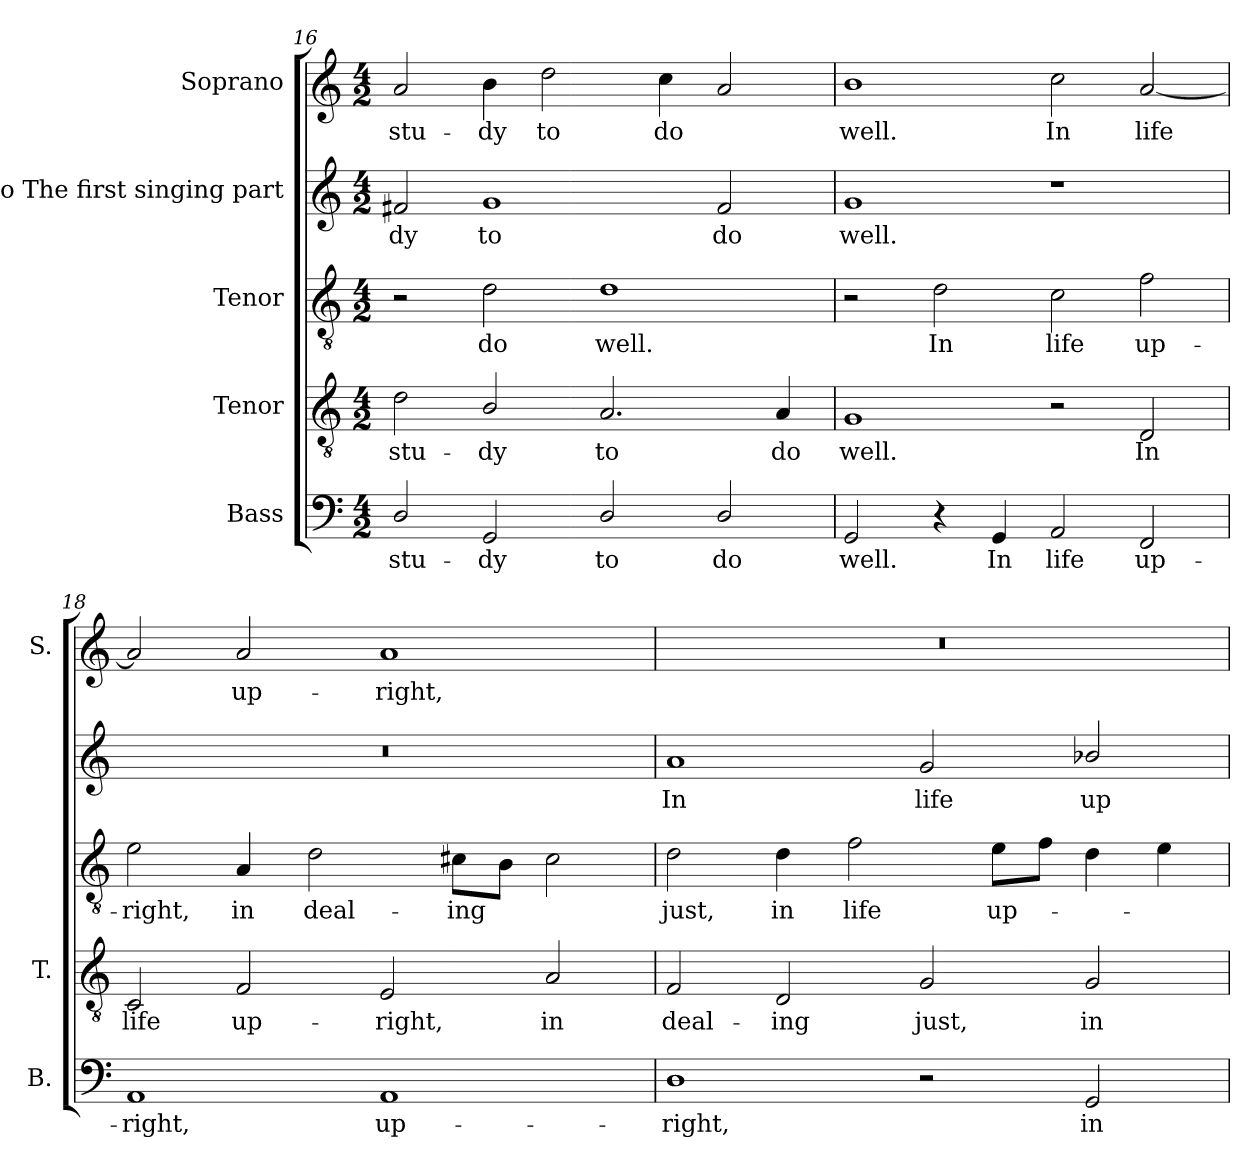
**kern	**text	**kern	**text	**kern	**text	**kern	**text	**kern	**text
*part5	*part5	*part4	*part4	*part3	*part3	*part2	*part2	*part1	*part1
*staff5	*staff5	*staff4	*staff4	*staff3	*staff3	*staff2	*staff2	*staff1	*staff1
*I"Bass	*	*I"Tenor	*	*I"Tenor	*	*I"Alto The first singing part	*	*I"Soprano	*
*I'B.	*	*I'T.	*	*	*	*	*	*I'S.	*
!!LO:LB:g=z
*clefF4	*	*clefGv2	*	*clefGv2	*	*clefG2	*	*clefG2	*
*	*	*ITrd7c12	*	*ITrd7c12	*	*ITrd7c12	*	*	*
*k[]	*	*k[]	*	*k[]	*	*k[]	*	*k[]	*
*C:	*	*C:	*	*C:	*	*C:	*	*C:	*
*M4/2	*	*M4/2	*	*M4/2	*	*M4/2	*	*M4/2	*
=16	=16	=16	=16	=16	=16	=16	=16	=16	=16
!	!LO:LY:b:color=#000000	!	!	!	!	!	!	!	!
!	!	!	!LO:LY:b:color=#000000	!	!	!	!	!	!
!	!	!	!	!	!	!	!LO:LY:b:color=#000000	!	!
!	!	!	!	!	!	!	!	!	!LO:LY:b:color=#000000
2Di/	stu-	2Di\	stu-	2r	.	2F#Xi/	-dy	2ai/	stu-
!	!LO:LY:b:color=#000000	!	!	!	!	!	!	!	!
!	!	!	!LO:LY:b:color=#000000	!	!	!	!	!	!
!	!	!	!	!	!LO:LY:b:color=#000000	!	!	!	!
!	!	!	!	!	!	!	!LO:LY:b:color=#000000	!	!
!	!	!	!	!	!	!	!	!	!LO:LY:b:color=#000000
2GGi/	-dy	2BBi/	-dy	2Di\	do	1Gi	to	4bi\	-dy
!	!	!	!	!	!	!	!	!	!LO:LY:b:color=#000000
.	.	.	.	.	.	.	.	2ddi\	to
!	!LO:LY:b:color=#000000	!	!	!	!	!	!	!	!
!	!	!	!LO:LY:b:color=#000000	!	!	!	!	!	!
!	!	!	!	!	!LO:LY:b:color=#000000	!	!	!	!
2Di/	to	2.AAi/	to	1Di	well.	.	.	.	.
!	!	!	!	!	!	!	!	!	!LO:LY:b:color=#000000
.	.	.	.	.	.	.	.	4cci\	do
!	!LO:LY:b:color=#000000	!	!	!	!	!	!	!	!
!	!	!	!	!	!	!	!LO:LY:b:color=#000000	!	!
2Di/	do	.	.	.	.	2F#i/	do	2ai/	.
!	!	!	!LO:LY:b:color=#000000	!	!	!	!	!	!
.	.	4AAi/	do	.	.	.	.	.	.
=17	=17	=17	=17	=17	=17	=17	=17	=17	=17
!	!LO:LY:b:color=#000000	!	!	!	!	!	!	!	!
!	!	!	!LO:LY:b:color=#000000	!	!	!	!	!	!
!	!	!	!	!	!	!	!LO:LY:b:color=#000000	!	!
!	!	!	!	!	!	!	!	!	!LO:LY:b:color=#000000
2GGi/	well.	1GGi	well.	2r	.	1Gi	well.	1bi	well.
!	!	!	!	!	!LO:LY:b:color=#000000	!	!	!	!
4r	.	.	.	2Di\	In	.	.	.	.
!	!LO:LY:b:color=#000000	!	!	!	!	!	!	!	!
4GGi/	In	.	.	.	.	.	.	.	.
!	!LO:LY:b:color=#000000	!	!	!	!	!	!	!	!
!	!	!	!	!	!LO:LY:b:color=#000000	!	!	!	!
!	!	!	!	!	!	!	!	!	!LO:LY:b:color=#000000
2AAi/	life	2r	.	2Ci\	life	1r	.	2cci\	In
!	!LO:LY:b:color=#000000	!	!	!	!	!	!	!	!
!	!	!	!LO:LY:b:color=#000000	!	!	!	!	!	!
!	!	!	!	!	!LO:LY:b:color=#000000	!	!	!	!
!	!	!	!	!	!	!	!	!	!LO:LY:b:color=#000000
2FFi/	up-	2DDi/	In	2Fi\	up-	.	.	[2ai/	life
=18	=18	=18	=18	=18	=18	=18	=18	=18	=18
!	!LO:LY:b:color=#000000	!	!	!	!	!	!	!	!
!	!	!	!LO:LY:b:color=#000000	!	!	!	!	!	!
!	!	!	!	!	!LO:LY:b:color=#000000	!LO:N:vis=1	!	!	!
1AAi	-right,	2CCi/	life	2Ei\	-right,	0r	.	2ai/]	.
!	!	!	!LO:LY:b:color=#000000	!	!	!	!	!	!
!	!	!	!	!	!LO:LY:b:color=#000000	!	!	!	!
!	!	!	!	!	!	!	!	!	!LO:LY:b:color=#000000
.	.	2FFi/	up-	4AAi/	in	.	.	2ai/	up-
!	!	!	!	!	!LO:LY:b:color=#000000	!	!	!	!
.	.	.	.	2Di\	deal-	.	.	.	.
!	!LO:LY:b:color=#000000	!	!	!	!	!	!	!	!
!	!	!	!LO:LY:b:color=#000000	!	!	!	!	!	!
!	!	!	!	!	!	!	!	!	!LO:LY:b:color=#000000
1AAi	up-	2EEi/	-right,	.	.	.	.	1ai	-right,
!	!	!	!	!	!LO:LY:b:color=#000000	!	!	!	!
.	.	.	.	8C#Xi\L	-ing	.	.	.	.
.	.	.	.	8BBi\J	.	.	.	.	.
!	!	!	!LO:LY:b:color=#000000	!	!	!	!	!	!
.	.	2AAi/	in	2C#i\	.	.	.	.	.
=19	=19	=19	=19	=19	=19	=19	=19	=19	=19
!	!LO:LY:b:color=#000000	!	!	!	!	!	!	!	!
!	!	!	!LO:LY:b:color=#000000	!	!	!	!	!	!
!	!	!	!	!	!LO:LY:b:color=#000000	!	!	!	!
!	!	!	!	!	!	!	!LO:LY:b:color=#000000	!LO:N:vis=1	!
1Di	-right,	2FFi/	deal-	2Di\	just,	1Ai	In	0r	.
!	!	!	!LO:LY:b:color=#000000	!	!	!	!	!	!
!	!	!	!	!	!LO:LY:b:color=#000000	!	!	!	!
.	.	2DDi/	-ing	4Di\	in	.	.	.	.
!	!	!	!	!	!LO:LY:b:color=#000000	!	!	!	!
.	.	.	.	2Fi\	life	.	.	.	.
!	!	!	!LO:LY:b:color=#000000	!	!	!	!	!	!
!	!	!	!	!	!	!	!LO:LY:b:color=#000000	!	!
2r	.	2GGi/	just,	.	.	2Gi/	life	.	.
!	!	!	!	!	!LO:LY:b:color=#000000	!	!	!	!
.	.	.	.	8Ei\L	up-	.	.	.	.
.	.	.	.	8Fi\J	.	.	.	.	.
!	!LO:LY:b:color=#000000	!	!	!	!	!	!	!	!
!	!	!	!LO:LY:b:color=#000000	!	!	!	!	!	!
!	!	!	!	!	!	!	!LO:LY:b:color=#000000	!	!
2GGi/	in	2GGi/	in	4Di\	.	2B-Xi/	up-	.	.
.	.	.	.	4Ei\	.	.	.	.	.
=	=	=	=	=	=	=	=	=	=
*-	*-	*-	*-	*-	*-	*-	*-	*-	*-
